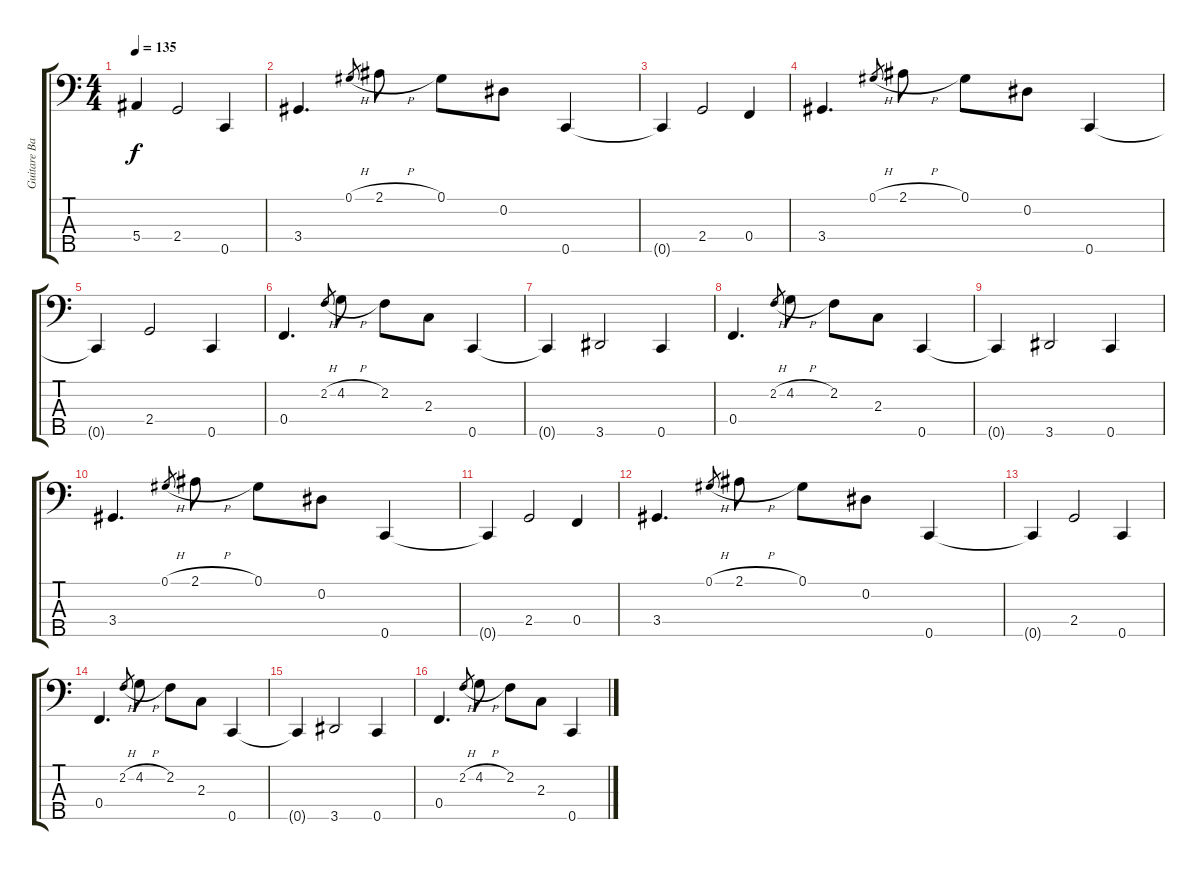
\track ("Guitare Basse" "Guitare Ba") {instrument fretlessbass}
\staff {score tabs}
\tuning (Ab2 Eb2 Bb1 F1 C1) {hide}
\ts (4 4)
\tempo 135
\clef f4
\ks c
5.4{t}.4{dy f} 2.4.2 0.5.4 |
3.4.4{d} 0.1{h}.8{gr} 2.1{h}.8 0.1.8 0.2.8 0.5.4 |
0.5{t}.4 2.4.2 0.4.4 |
3.4.4{d} 0.1{h}.8{gr} 2.1{h}.8 0.1.8 0.2.8 0.5.4 |
0.5{t}.4 2.4.2 0.5.4 |
0.4.4{d} 2.2{h}.8{gr} 4.2{h}.8 2.2.8 2.3.8 0.5.4 |
0.5{t}.4 3.5.2 0.5.4 |
0.4.4{d} 2.2{h}.8{gr} 4.2{h}.8 2.2.8 2.3.8 0.5.4 |
0.5{t}.4 3.5.2 0.5.4 |
3.4.4{d} 0.1{h}.8{gr} 2.1{h}.8 0.1.8 0.2.8 0.5.4 |
0.5{t}.4 2.4.2 0.4.4 |
3.4.4{d} 0.1{h}.8{gr} 2.1{h}.8 0.1.8 0.2.8 0.5.4 |
0.5{t}.4 2.4.2 0.5.4 |
0.4.4{d} 2.2{h}.8{gr} 4.2{h}.8 2.2.8 2.3.8 0.5.4 |
0.5{t}.4 3.5.2 0.5.4 |
0.4.4{d} 2.2{h}.8{gr} 4.2{h}.8 2.2.8 2.3.8 0.5.4
